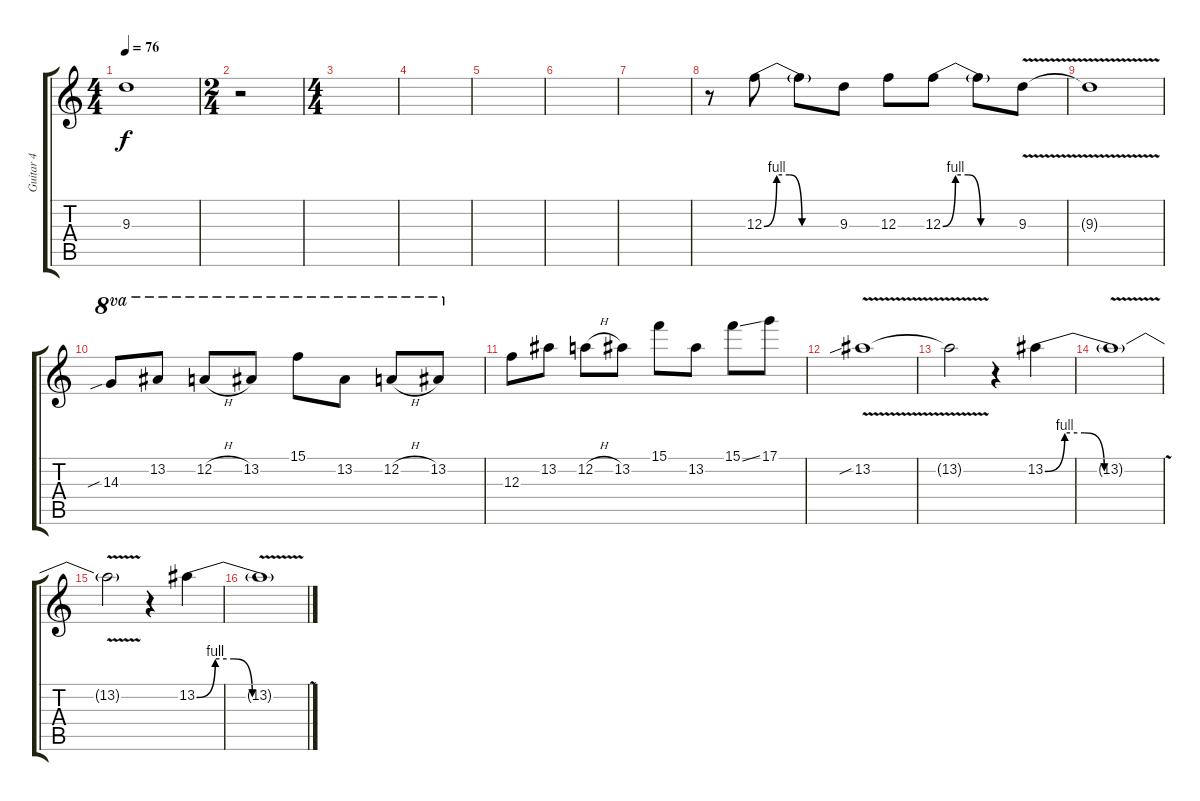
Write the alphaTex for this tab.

\track ("Guitar 4" "Guitar 4") {instrument overdrivenguitar}
\staff {score tabs}
\tuning (D4 A3 F3 C3 G2 C2) {hide}
\ts (4 4)
\tempo 76
\clef g2
\ks c
9.3{t}.1{dy f} |
\ts (2 4)
r.2 |
\ts (4 4)
|
|
|
|
|
r.8 12.3{be (custom 0 0 10 4 20 4 30 0 60 0)}.8 12.3{t}.8 9.3.8 12.3.8 12.3{be (custom 0 0 10 4 20 4 30 0 60 0)}.8 12.3{t}.8 9.3{v}.8 |
9.3{t}.1 |
14.3{sib}.8{ot 8va} 13.2.8{ot 8va} 12.2{h}.8{ot 8va} 13.2.8{ot 8va} 15.1.8{ot 8va} 13.2.8{ot 8va} 12.2{h}.8{ot 8va} 13.2.8{ot 8va} |
12.3.8 13.2.8 12.2{h}.8 13.2.8 15.1.8 13.2.8 15.1{ss}.8 17.1.8 |
13.2{v sib}.1 |
13.2{t}.2 r.4 13.2{be (custom 0 0 10 4 20 4 30 0 60 0)}.4 |
13.2{v t}.1 |
13.2{t}.2 r.4 13.2{be (custom 0 0 10 4 20 4 30 0 60 0)}.4 |
13.2{v t}.1
